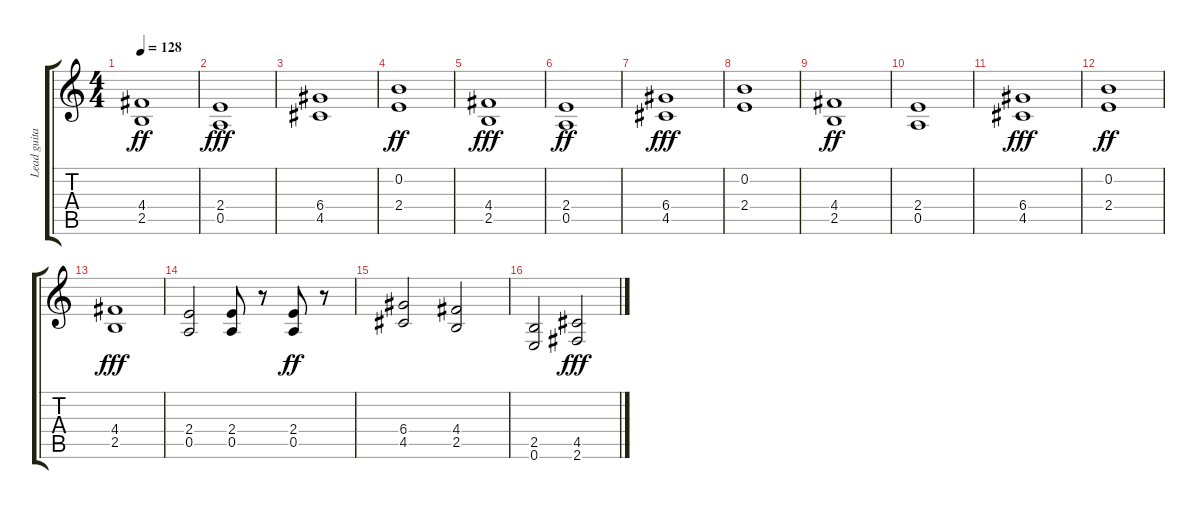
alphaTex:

\track ("Lead guitar" "Lead guita") {instrument overdrivenguitar}
\staff {score tabs}
\tuning (E4 B3 G3 D3 A2 E2) {hide}
\ts (4 4)
\tempo 128
\clef g2
\ks c
(4.4 2.5).1{dy ff} |
(2.4 0.5).1{dy fff} |
(6.4 4.5).1 |
(0.2 2.4).1{dy ff} |
(4.4 2.5).1{dy fff} |
(2.4 0.5).1{dy ff} |
(6.4 4.5).1{dy fff} |
(0.2 2.4).1 |
(4.4 2.5).1{dy ff} |
(2.4 0.5).1 |
(6.4 4.5).1{dy fff} |
(0.2 2.4).1{dy ff} |
(4.4 2.5).1{dy fff} |
(2.4 0.5).2 (2.4 0.5).8 r.8 (2.4 0.5).8{dy ff} r.8 |
(6.4 4.5).2 (4.4 2.5).2 |
(2.5 0.6).2 (4.5 2.6).2{dy fff}
